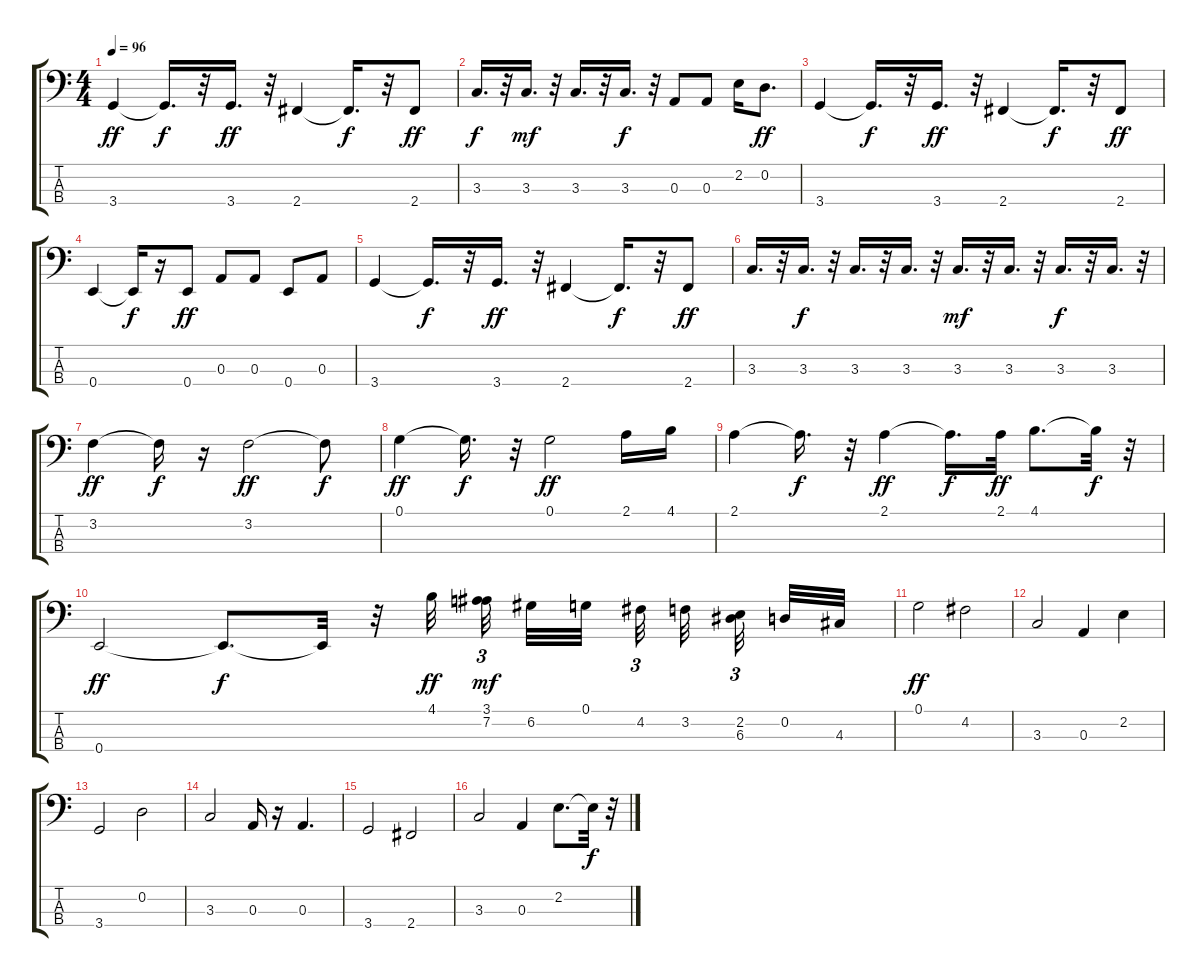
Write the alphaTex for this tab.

\track "" {instrument electricbasspick}
\staff {score tabs}
\tuning (G2 D2 A1 E1) {hide}
\ts (4 4)
\tempo 96
\clef f4
\ks c
3.4.4{dy ff} 3.4{t}.16{d dy f} r.32 3.4.16{d dy ff} r.32 2.4.4 2.4{t}.16{d dy f} r.32 2.4.8{dy ff} |
3.3.16{d dy f} r.32 3.3.16{d dy mf} r.32 3.3.16{d} r.32 3.3.16{d dy f} r.32 0.3.8 0.3.8 2.2.16 0.2.8{d dy ff} |
3.4.4 3.4{t}.16{d dy f} r.32 3.4.16{d dy ff} r.32 2.4.4 2.4{t}.16{d dy f} r.32 2.4.8{dy ff} |
0.4.4 0.4{t}.16{dy f} r.16 0.4.8{dy ff} 0.3.8 0.3.8 0.4.8 0.3.8 |
3.4.4 3.4{t}.16{d dy f} r.32 3.4.16{d dy ff} r.32 2.4.4 2.4{t}.16{d dy f} r.32 2.4.8{dy ff} |
3.3.16{d} r.32 3.3.16{d dy f} r.32 3.3.16{d} r.32 3.3.16{d} r.32 3.3.16{d dy mf} r.32 3.3.16{d} r.32 3.3.16{d dy f} r.32 3.3.16{d} r.32 |
3.2.4{dy ff} 3.2{t}.16{dy f} r.16 3.2.2{dy ff} 3.2{t}.8{dy f} |
0.1.4{dy ff} 0.1{t}.16{d dy f} r.32 0.1.2{dy ff} 2.1.16 4.1.16 |
2.1.4 2.1{t}.16{d dy f} r.32 2.1.4{dy ff} 2.1{t}.16{d dy f} 2.1.32{dy ff} 4.1.8{d} 4.1{t}.32{dy f} r.32 |
0.4.2{dy ff} 0.4{t}.8{d dy f} 0.4{t}.32 r.32 4.1.32{dy ff} (3.1 7.2).32{tu (3 2) dy mf} 6.2.32 0.1.32 4.2.32{tu (3 2)} 3.2.32 (2.2 6.3).32{tu (3 2)} 0.2.32 4.3.32 |
0.1.2{dy ff} 4.2.2 |
3.3.2 0.3.4 2.2.4 |
3.4.2 0.2.2 |
3.3.2 0.3.16 r.16 0.3.4{d} |
3.4.2 2.4.2 |
3.3.2 0.3.4 2.2.8{d} 2.2{t}.32{dy f} r.32
